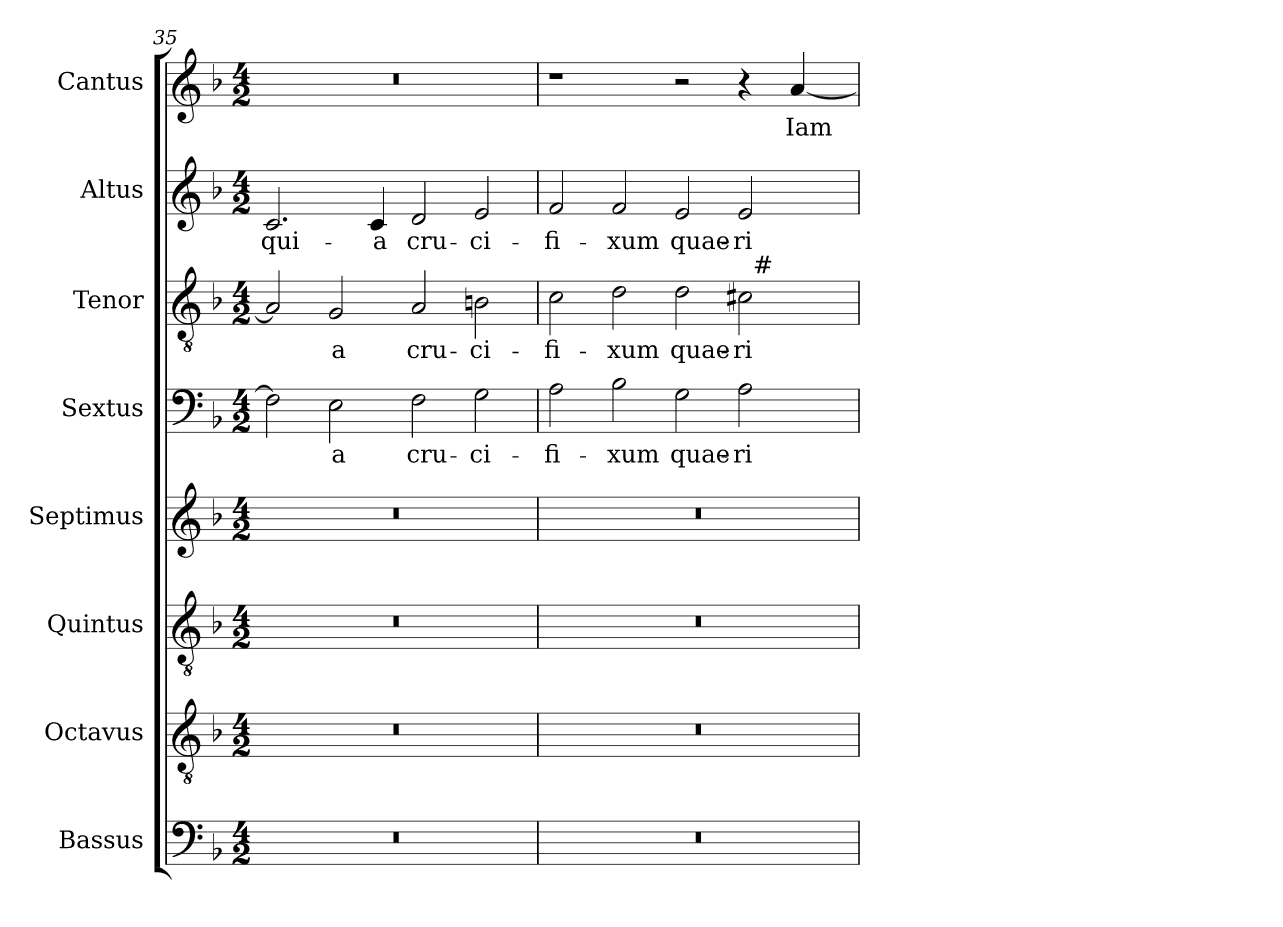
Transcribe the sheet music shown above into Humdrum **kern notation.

**kern	**kern	**kern	**kern	**kern	**text	**kern	**text	**kern	**text	**kern	**text
*part8	*part7	*part6	*part5	*part4	*part4	*part3	*part3	*part2	*part2	*part1	*part1
*staff8	*staff7	*staff6	*staff5	*staff4	*staff4	*staff3	*staff3	*staff2	*staff2	*staff1	*staff1
*I"Bassus	*I"Octavus	*I"Quintus	*I"Septimus	*I"Sextus	*	*I"Tenor	*	*I"Altus	*	*I"Cantus	*
*I'B.	*	*	*	*	*	*I'T.	*	*I'A.	*	*I'C.	*
*clefF4	*clefGv2	*clefGv2	*clefG2	*clefF4	*	*clefGv2	*	*clefG2	*	*clefG2	*
*	*ITrd7c12	*ITrd7c12	*	*	*	*ITrd7c12	*	*	*	*	*
*k[b-]	*k[b-]	*k[b-]	*k[b-]	*k[b-]	*	*k[b-]	*	*k[b-]	*	*k[b-]	*
*d:	*d:	*d:	*d:	*d:	*	*d:	*	*d:	*	*d:	*
*M4/2	*M4/2	*M4/2	*M4/2	*M4/2	*	*M4/2	*	*M4/2	*	*M4/2	*
=35	=35	=35	=35	=35	=35	=35	=35	=35	=35	=35	=35
!LO:N:vis=1	!LO:N:vis=1	!LO:N:vis=1	!LO:N:vis=1	!	!	!	!	!	!	!	!
!	!	!	!	!	!	!	!	!	!LO:LY:b:color=#000000	!LO:N:vis=1	!
0r	0r	0r	0r	2Fi\]	.	2AAi/]	.	2.ci/	qui-	0r	.
!	!	!	!	!	!LO:LY:b:color=#000000	!	!	!	!	!	!
!	!	!	!	!	!	!	!LO:LY:b:color=#000000	!	!	!	!
.	.	.	.	2Ei\	-a	2GGi/	-a	.	.	.	.
!	!	!	!	!	!	!	!	!	!LO:LY:b:color=#000000	!	!
.	.	.	.	.	.	.	.	4ci/	-a	.	.
!	!	!	!	!	!LO:LY:b:color=#000000	!	!	!	!	!	!
!	!	!	!	!	!	!	!LO:LY:b:color=#000000	!	!	!	!
!	!	!	!	!	!	!	!	!	!LO:LY:b:color=#000000	!	!
.	.	.	.	2Fi\	cru-	2AAi/	cru-	2di/	cru-	.	.
!	!	!	!	!	!LO:LY:b:color=#000000	!	!	!	!	!	!
!	!	!	!	!	!	!	!LO:LY:b:color=#000000	!	!	!	!
!	!	!	!	!	!	!	!	!	!LO:LY:b:color=#000000	!	!
.	.	.	.	2Gi\	-ci-	2BBni\	-ci-	2ei/	-ci-	.	.
=36	=36	=36	=36	=36	=36	=36	=36	=36	=36	=36	=36
!LO:N:vis=1	!LO:N:vis=1	!LO:N:vis=1	!LO:N:vis=1	!	!	!	!	!	!	!	!
!	!	!	!	!	!LO:LY:b:color=#000000	!	!	!	!	!	!
!	!	!	!	!	!	!	!LO:LY:b:color=#000000	!	!	!	!
!	!	!	!	!	!	!	!	!	!LO:LY:b:color=#000000	!	!
*	*	*	*	*	*	*^	*	*	*	*	*
0r	0r	0r	0r	2Ai\	-fi-	2Ci\	1ryy	-fi-	2fi/	-fi-	1r	.
!	!	!	!	!	!LO:LY:b:color=#000000	!	!	!	!	!	!	!
!	!	!	!	!	!	!	!	!LO:LY:b:color=#000000	!	!	!	!
!	!	!	!	!	!	!	!	!	!	!LO:LY:b:color=#000000	!	!
.	.	.	.	2B-i\	-xum	2Di\	.	-xum	2fi/	-xum	.	.
!	!	!	!	!	!LO:LY:b:color=#000000	!	!	!	!	!	!	!
!	!	!	!	!	!	!	!	!LO:LY:b:color=#000000	!	!	!	!
!	!	!	!	!	!	!	!	!	!	!LO:LY:b:color=#000000	!	!
.	.	.	.	2Gi\	quae-	2Di\	2ryy	quae-	2ei/	quae-	2r	.
!	!	!	!	!	!LO:LY:b:color=#000000	!	!	!	!	!	!	!
!	!	!	!	!	!	!	!	!LO:LY:b:color=#000000	!	!	!	!
!	!	!	!	!	!	!	!	!	!	!LO:LY:b:color=#000000	!	!
.	.	.	.	2Ai\	-ri-	2C#i\	32ryy	-ri-	2ei/	-ri-	4r	.
.	.	.	.	.	.	.	256ryy	.	.	.	.	.
!	!	!	!	!	!	!	!LO:TX:a:t=#	!	!	!	!	!
.	.	.	.	.	.	.	4ryy	.	.	.	.	.
!	!	!	!	!	!	!	!	!	!	!	!	!LO:LY:b:color=#000000
.	.	.	.	.	.	.	.	.	.	.	[4ai/	Iam
.	.	.	.	.	.	.	8ryy	.	.	.	.	.
.	.	.	.	.	.	.	16ryy	.	.	.	.	.
.	.	.	.	.	.	.	64..ryy	.	.	.	.	.
*	*	*	*	*	*	*v	*v	*	*	*	*	*
=	=	=	=	=	=	=	=	=	=	=	=
*-	*-	*-	*-	*-	*-	*-	*-	*-	*-	*-	*-
